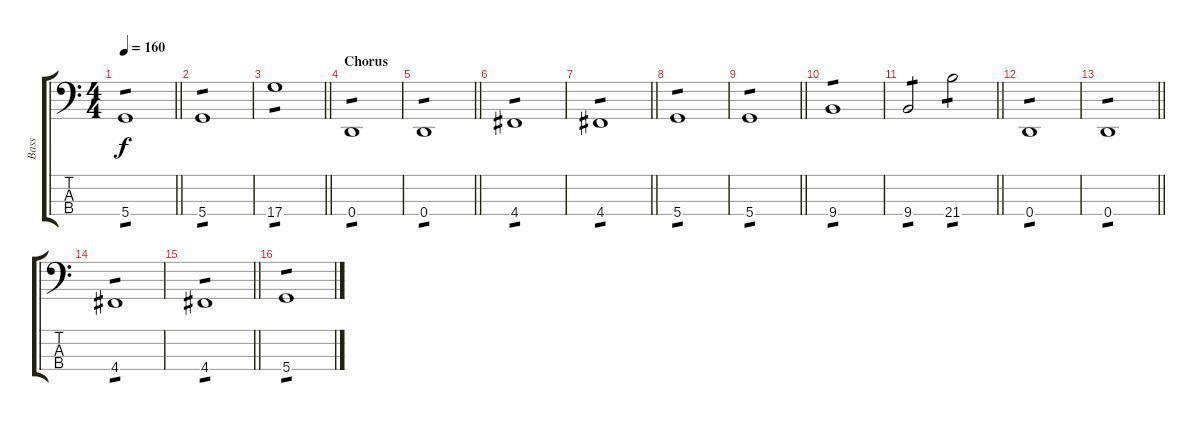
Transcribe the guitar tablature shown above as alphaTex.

\track ("Bass" "Bass") {instrument electricbassfinger}
\staff {score tabs}
\tuning (G2 D2 A1 D1) {hide}
\ts (4 4)
\tempo 160
\clef f4
\barLineRight lightlight
\ks c
5.4.1{tp 1 dy f} |
5.4.1{tp 1} |
\barLineRight lightlight
17.4.1{tp 1} |
\section ("" "Chorus")
0.4.1{tp 1} |
\barLineRight lightlight
0.4.1{tp 1} |
4.4.1{tp 1} |
\barLineRight lightlight
4.4.1{tp 1} |
5.4.1{tp 1} |
\barLineRight lightlight
5.4.1{tp 1} |
9.4.1{tp 1} |
\barLineRight lightlight
9.4.2{tp 1} 21.4.2{tp 1} |
0.4.1{tp 1} |
\barLineRight lightlight
0.4.1{tp 1} |
4.4.1{tp 1} |
\barLineRight lightlight
4.4.1{tp 1} |
5.4.1{tp 1}
